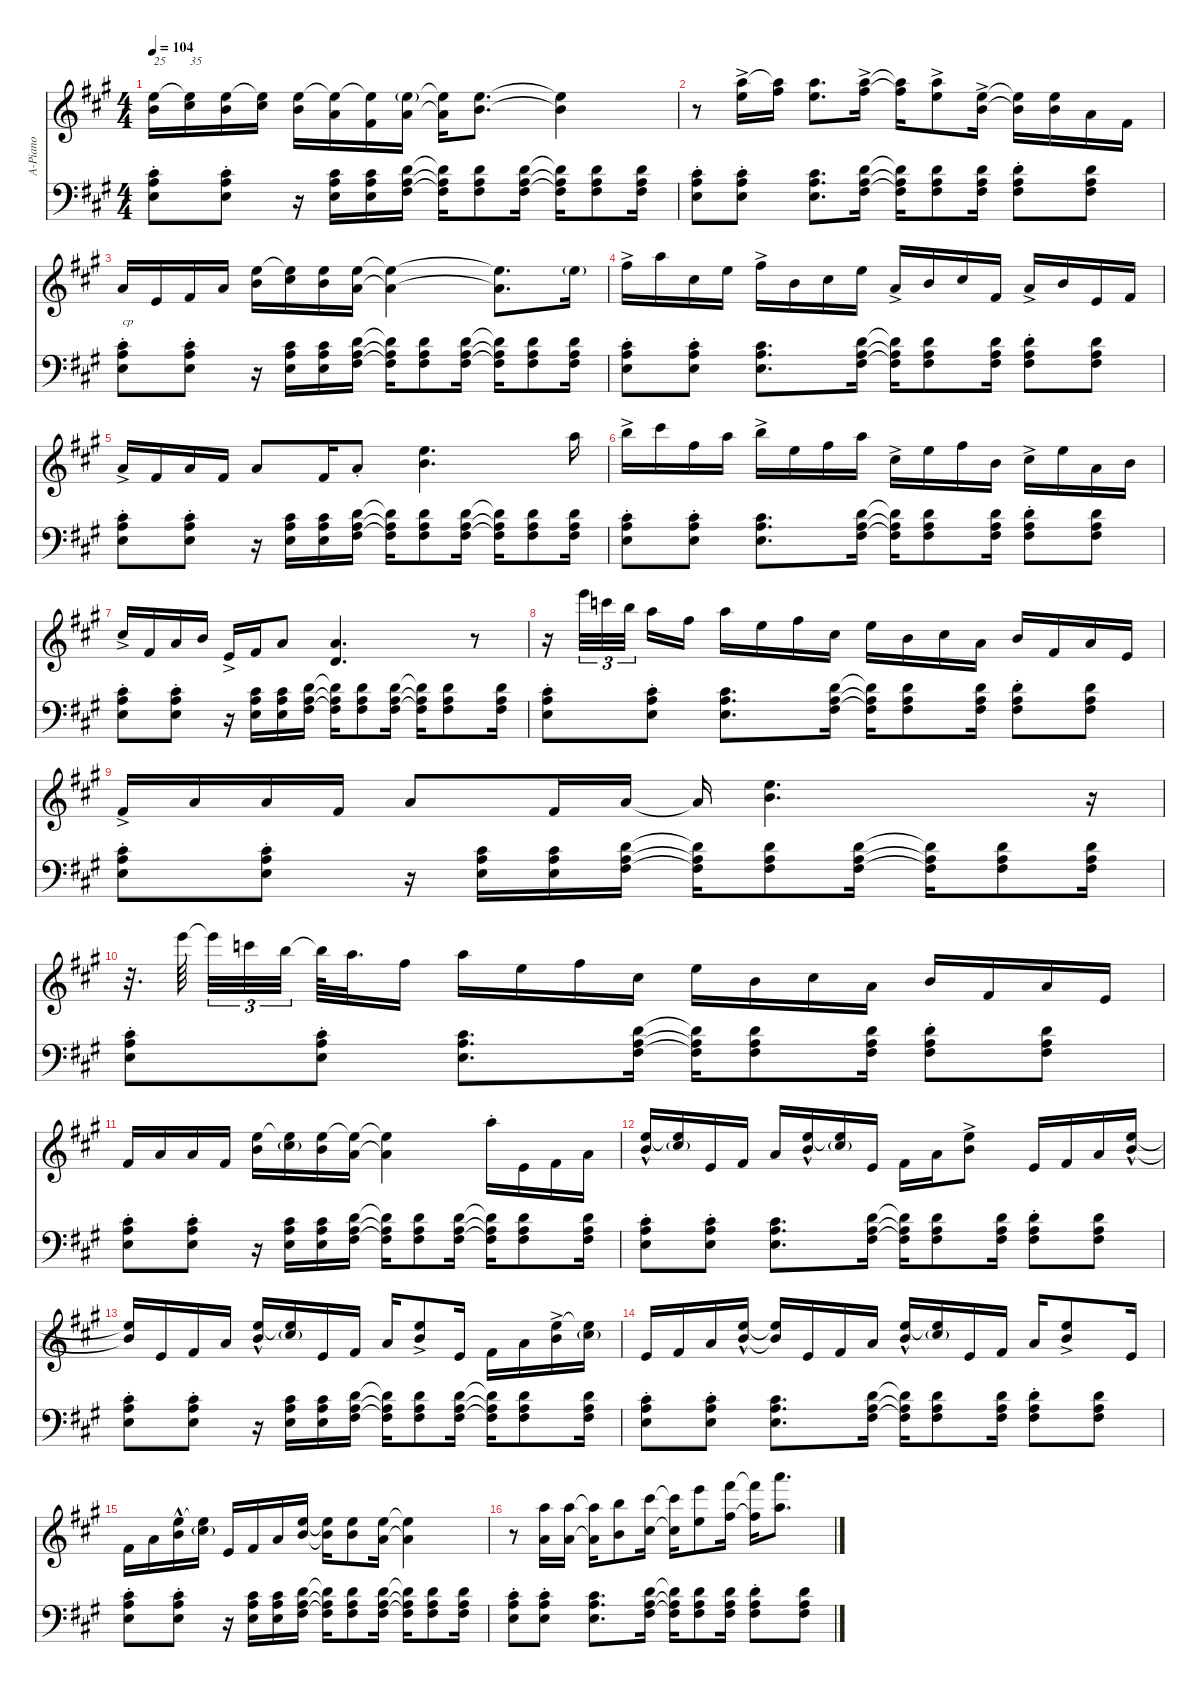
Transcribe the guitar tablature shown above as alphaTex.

\hideDynamics
\bracketExtendMode nobrackets
\otherSystemsTrackNameOrientation horizontal
\track ("Acoustic Piano" "A-Piano") {defaultSystemsLayout 4 instrument acousticgrandpiano}
\staff {score}
\tuning (E4 B3 G3 D3 A2 E2)
\ts (4 4)
\tempo 104
\clef g2
\ks a
(12.2{acc forcenatural} 12.1{acc forcenatural}).16{txt "25" dy f beam Down} (14.2{acc #} 12.1{t acc forcenatural}).16{txt "35" beam Down} (12.1{acc forcenatural} 12.2{acc forcenatural}).16{beam Down} (14.2{acc #} 12.1{t acc forcenatural}).16{beam Down} (12.1{acc forcenatural} 12.2{acc forcenatural}).16{beam Down} (10.2{acc forcenatural} 12.1{t acc forcenatural}).16{beam Down} (12.1{t acc forcenatural} 11.3{acc #}).16{beam Down} (12.1{g acc forcenatural} 10.2{acc forcenatural}).16{beam Down} (12.1{t acc forcenatural} 10.2{t acc forcenatural}).16{beam Down} (12.1{acc forcenatural} 12.2{acc forcenatural}).8{d beam Down} (12.1{t acc forcenatural} 12.2{t acc forcenatural}).4{beam Down} |
r.8{beam Down} (17.1{acc forcenatural} 17.2{ac acc forcenatural}).16{beam Down} (19.2{acc #} 17.1{t acc forcenatural}).16{beam Down} (17.1{acc forcenatural} 17.2{acc forcenatural}).8{d beam Down} (19.2{ac acc #} 17.1{acc forcenatural}).16{beam Down} (19.2{t acc #} 17.1{t acc forcenatural}).16{beam Down} (17.1{acc forcenatural} 17.2{ac acc forcenatural}).8{beam Down} (12.1{acc forcenatural} 12.2{ac acc forcenatural}).16{beam Down} (12.1{t acc forcenatural} 12.2{t acc forcenatural}).16{beam Down} (12.1{acc forcenatural} 12.2{acc forcenatural}).16{beam Down} 10.2{acc forcenatural}.16{beam Down} 7.2{acc #}.16{beam Down} |
5.1{acc forcenatural}.16{beam Up} 5.2{acc forcenatural}.16{beam Up} 7.2{acc #}.16{beam Up} 10.2{acc forcenatural}.16{beam Up} (12.1{acc forcenatural} 12.2{acc forcenatural}).16{beam Down} (14.2{acc #} 12.1{t acc forcenatural}).16{beam Down} (12.1{acc forcenatural} 12.2{acc forcenatural}).16{beam Down} (12.1{acc forcenatural} 10.2{acc forcenatural}).16{beam Down} (12.1{t acc forcenatural} 10.2{t acc forcenatural}).4{beam Down} (12.1{t acc forcenatural} 10.2{t acc forcenatural}).8{d beam Down} 12.1{g acc forcenatural}.16{beam Down} |
14.1{ac acc #}.16{beam Down} 17.1{acc forcenatural}.16{beam Down} 14.2{acc #}.16{beam Down} 12.1{acc forcenatural}.16{beam Down} 14.1{ac acc #}.16{beam Down} 12.2{acc forcenatural}.16{beam Down} 9.1{acc #}.16{beam Down} 12.1{acc forcenatural}.16{beam Down} 10.2{ac acc forcenatural}.16{beam Up} 7.1{acc forcenatural}.16{beam Up} 9.1{acc #}.16{beam Up} 7.2{acc #}.16{beam Up} 5.1{ac acc forcenatural}.16{beam Up} 7.1{acc forcenatural}.16{beam Up} 5.2{acc forcenatural}.16{beam Up} 7.2{acc #}.16{beam Up} |
5.1{ac acc forcenatural}.16{beam Up} 2.1{acc #}.16{beam Up} 5.1{acc forcenatural}.16{beam Up} 2.1{acc #}.16{beam Up} 5.1{acc forcenatural}.8{beam Up} 2.1{acc #}.16{beam Up} 5.1{st acc forcenatural}.8{beam Up} (12.1{acc forcenatural} 12.2{acc forcenatural}).4{d beam Down} 17.1{acc forcenatural}.16{beam Down} |
19.1{ac acc forcenatural}.16{beam Down} 21.1{acc #}.16{beam Down} 14.1{acc #}.16{beam Down} 17.1{acc forcenatural}.16{beam Down} 19.1{ac acc forcenatural}.16{beam Down} 17.2{acc forcenatural}.16{beam Down} 14.1{acc #}.16{beam Down} 17.1{acc forcenatural}.16{beam Down} 14.2{ac acc #}.16{beam Down} 12.1{acc forcenatural}.16{beam Down} 14.1{acc #}.16{beam Down} 12.2{acc forcenatural}.16{beam Down} 9.1{ac acc #}.16{beam Down} 12.1{acc forcenatural}.16{beam Down} 10.2{acc forcenatural}.16{beam Down} 7.1{acc forcenatural}.16{beam Down} |
9.1{ac acc #}.16{beam Up} 7.2{acc #}.16{beam Up} 5.1{acc forcenatural}.16{beam Up} 7.1{acc forcenatural}.16{beam Up} 5.2{ac acc forcenatural}.16{beam Up} 7.2{acc #}.16{beam Up} 5.1{acc forcenatural}.8{beam Up} (5.1{acc forcenatural} 3.2{acc forcenatural}).4{d beam Up} r.8{beam Up} |
r.16{beam Down} 24.1{acc forcenatural}.32{tu (3 2) beam Down} 20.1{acc forcenatural}.32{tu (3 2) beam Down} 19.1{acc forcenatural}.32{tu (3 2) beam Down} 17.1{acc forcenatural}.16{beam Down} 14.1{acc #}.16{beam Down} 17.1{acc forcenatural}.16{beam Down} 12.1{acc forcenatural}.16{beam Down} 14.1{acc #}.16{beam Down} 9.1{acc #}.16{beam Down} 12.1{acc forcenatural}.16{beam Down} 12.2{acc forcenatural}.16{beam Down} 9.1{acc #}.16{beam Down} 5.1{acc forcenatural}.16{beam Down} 7.1{acc forcenatural}.16{beam Up} 7.2{acc #}.16{beam Up} 5.1{acc forcenatural}.16{beam Up} 5.2{acc forcenatural}.16{beam Up} |
7.2{ac acc #}.16{beam Up} 5.1{acc forcenatural}.16{beam Up} 5.1{acc forcenatural}.16{beam Up} 2.1{acc #}.16{beam Up} 5.1{acc forcenatural}.8{beam Up} 7.2{acc #}.16{beam Up} 10.2{acc forcenatural}.16{beam Up} 10.2{t acc forcenatural}.16{beam Up} (12.1{acc forcenatural} 12.2{acc forcenatural}).4{d beam Down} r.16{beam Down} |
r.32{d beam Down} 24.1{acc forcenatural}.64{beam Down} 24.1{t acc forcenatural}.32{tu (3 2) beam Down} 20.1{acc forcenatural}.32{tu (3 2) beam Down} 19.1{acc forcenatural}.32{tu (3 2) beam Down} 19.1{t acc forcenatural}.64{beam Down} 17.1{acc forcenatural}.32{d beam Down} 14.1{acc #}.16{beam Down} 17.1{acc forcenatural}.16{beam Down} 12.1{acc forcenatural}.16{beam Down} 14.1{acc #}.16{beam Down} 9.1{acc #}.16{beam Down} 12.1{acc forcenatural}.16{beam Down} 12.2{acc forcenatural}.16{beam Down} 9.1{acc #}.16{beam Down} 5.1{acc forcenatural}.16{beam Down} 7.1{acc forcenatural}.16{beam Up} 7.2{acc #}.16{beam Up} 5.1{acc forcenatural}.16{beam Up} 5.2{acc forcenatural}.16{beam Up} |
7.2{acc #}.16{beam Up} 10.2{acc forcenatural}.16{beam Up} 10.2{acc forcenatural}.16{beam Up} 11.3{acc #}.16{beam Up} (12.1{acc forcenatural} 12.2{acc forcenatural}).16{beam Down} (14.2{g acc #} 12.1{t acc forcenatural}).16{beam Down} (12.1{acc forcenatural} 12.2{acc forcenatural}).16{beam Down} (12.1{t acc forcenatural} 10.2{acc forcenatural}).16{beam Down} (12.1{t acc forcenatural} 10.2{t acc forcenatural}).4{beam Down} 17.1{st acc forcenatural}.16{dy mp beam Down} 14.4{acc forcenatural}.16{dy f beam Down} 11.3{acc #}.16{beam Down} 10.2{acc forcenatural}.16{beam Down} |
(12.1{acc forcenatural} 12.2{hac acc forcenatural}).16{beam Up} (14.2{g acc #} 12.1{t acc forcenatural}).16{beam Up} 9.3{acc forcenatural}.16{beam Up} 7.2{acc #}.16{beam Up} 10.2{acc forcenatural}.16{beam Up} (12.1{acc forcenatural} 12.2{hac acc forcenatural}).16{beam Up} (14.2{g acc #} 12.1{t acc forcenatural}).16{beam Up} 9.3{acc forcenatural}.16{beam Up} 7.2{acc #}.16{beam Down} 10.2{acc forcenatural}.16{beam Down} (12.1{ac acc forcenatural} 12.2{ac acc forcenatural}).8{beam Down} 9.3{acc forcenatural}.16{beam Up} 7.2{acc #}.16{beam Up} 10.2{acc forcenatural}.16{beam Up} (12.1{acc forcenatural} 12.2{hac acc forcenatural}).16{beam Up} |
(12.1{t acc forcenatural} 12.2{t acc forcenatural}).16{beam Up} 9.3{acc forcenatural}.16{beam Up} 7.2{acc #}.16{beam Up} 10.2{acc forcenatural}.16{beam Up} (12.1{acc forcenatural} 12.2{hac acc forcenatural}).16{beam Up} (14.2{g acc #} 12.1{t acc forcenatural}).16{beam Up} 9.3{acc forcenatural}.16{beam Up} 7.2{acc #}.16{beam Up} 10.2{acc forcenatural}.16{beam Up} (12.1{ac acc forcenatural} 12.2{ac acc forcenatural}).8{beam Up} 9.3{acc forcenatural}.16{beam Up} 7.2{acc #}.16{beam Down} 10.2{acc forcenatural}.16{beam Down} (12.1{acc forcenatural} 12.2{ac acc forcenatural}).16{beam Down} (14.2{g acc #} 12.1{t acc forcenatural}).16{beam Down} |
9.3{acc forcenatural}.16{beam Up} 7.2{acc #}.16{beam Up} 10.2{acc forcenatural}.16{beam Up} (12.1{acc forcenatural} 12.2{hac acc forcenatural}).16{beam Up} (12.2{t acc forcenatural} 12.1{t acc forcenatural}).16{beam Up} 9.3{acc forcenatural}.16{beam Up} 7.2{acc #}.16{beam Up} 10.2{acc forcenatural}.16{beam Up} (12.1{acc forcenatural} 12.2{hac acc forcenatural}).16{beam Up} (14.2{g acc #} 12.1{t acc forcenatural}).16{beam Up} 9.3{acc forcenatural}.16{beam Up} 7.2{acc #}.16{beam Up} 10.2{acc forcenatural}.16{beam Up} (12.1{ac acc forcenatural} 12.2{ac acc forcenatural}).8{beam Up} 9.3{acc forcenatural}.16{beam Up} |
7.2{acc #}.16{beam Down} 10.2{acc forcenatural}.16{beam Down} (12.1{acc forcenatural} 12.2{hac acc forcenatural}).16{beam Down} (14.2{g acc #} 12.1{t acc forcenatural}).16{beam Down} 9.3{acc forcenatural}.16{beam Up} 7.2{acc #}.16{beam Up} 10.2{acc forcenatural}.16{beam Up} (12.1{acc forcenatural} 12.2{acc forcenatural}).16{beam Up} (12.1{t acc forcenatural} 12.2{t acc forcenatural}).16{beam Down} (12.1{acc forcenatural} 12.2{acc forcenatural}).8{beam Down} (12.1{acc forcenatural} 10.2{acc forcenatural}).16{beam Down} (12.1{t acc forcenatural} 10.2{t acc forcenatural}).4{beam Down} |
r.8{beam Down} (17.1{acc forcenatural} 14.3{acc forcenatural}).16{beam Down} (17.1{acc forcenatural} 14.3{acc forcenatural}).16{beam Down} (17.1{t acc forcenatural} 14.3{t acc forcenatural}).16{beam Down} (19.1{acc forcenatural} 16.3{acc forcenatural}).8{beam Down} (21.1{acc #} 18.3{acc #}).16{beam Down} (21.1{t acc #} 18.3{t acc #}).16{beam Down} (24.1{acc forcenatural} 21.3{acc forcenatural}).8{beam Down} (23.3{acc #} 26.1{acc #}).16{beam Down} (23.3{t acc #} 26.1{t acc #}).16{beam Down} (29.1{acc forcenatural} 26.3{acc forcenatural}).8{d beam Down}
\staff {score}
\tuning (E4 B3 G3 D3 A2 E2)
\clef f4
\ottava regular
\simile none
\ks a
(2.2{st acc #} 2.3{st acc forcenatural} 2.4{st acc forcenatural}).8{dy mp beam Down} (2.2{st acc #} 2.3{st acc forcenatural} 2.4{st acc forcenatural}).8{beam Down} r.16{beam Down} (2.2{acc #} 2.3{acc forcenatural} 2.4{acc forcenatural}).16{beam Down} (2.2{acc #} 2.3{acc forcenatural} 2.4{acc forcenatural}).16{beam Down} (3.2{acc forcenatural} 2.3{acc forcenatural} 4.4{acc #}).16{beam Down} (3.2{t acc forcenatural} 2.3{t acc forcenatural} 4.4{t acc #}).16{beam Down} (3.2{acc forcenatural} 2.3{acc forcenatural} 4.4{acc #}).8{beam Down} (3.2{acc forcenatural} 2.3{acc forcenatural} 4.4{acc #}).16{beam Down} (3.2{t acc forcenatural} 2.3{t acc forcenatural} 4.4{t acc #}).16{beam Down} (3.2{acc forcenatural} 2.3{acc forcenatural} 4.4{acc #}).8{beam Down} (3.2{acc forcenatural} 2.3{acc forcenatural} 4.4{acc #}).16{beam Down} |
(2.2{st acc #} 2.3{st acc forcenatural} 2.4{st acc forcenatural}).8{beam Down} (2.2{st acc #} 2.3{st acc forcenatural} 2.4{st acc forcenatural}).8{beam Down} (2.2{acc #} 2.3{acc forcenatural} 2.4{acc forcenatural}).8{d beam Down} (3.2{acc forcenatural} 2.3{acc forcenatural} 4.4{acc #}).16{beam Down} (3.2{t acc forcenatural} 2.3{t acc forcenatural} 4.4{t acc #}).16{beam Down} (3.2{acc forcenatural} 2.3{acc forcenatural} 4.4{acc #}).8{beam Down} (3.2{acc forcenatural} 2.3{acc forcenatural} 4.4{acc #}).16{beam Down} (3.2{st acc forcenatural} 2.3{st acc forcenatural} 4.4{st acc #}).8{beam Down} (3.2{acc forcenatural} 2.3{acc forcenatural} 4.4{acc #}).8{beam Down} |
(2.2{st acc #} 2.3{st acc forcenatural} 2.4{st acc forcenatural}).8{txt "cp" beam Down} (2.2{st acc #} 2.3{st acc forcenatural} 2.4{st acc forcenatural}).8{beam Down} r.16{beam Down} (2.2{acc #} 2.3{acc forcenatural} 2.4{acc forcenatural}).16{beam Down} (2.2{acc #} 2.3{acc forcenatural} 2.4{acc forcenatural}).16{beam Down} (3.2{acc forcenatural} 2.3{acc forcenatural} 4.4{acc #}).16{beam Down} (3.2{t acc forcenatural} 2.3{t acc forcenatural} 4.4{t acc #}).16{beam Down} (3.2{acc forcenatural} 2.3{acc forcenatural} 4.4{acc #}).8{beam Down} (3.2{acc forcenatural} 2.3{acc forcenatural} 4.4{acc #}).16{beam Down} (3.2{t acc forcenatural} 2.3{t acc forcenatural} 4.4{t acc #}).16{beam Down} (3.2{acc forcenatural} 2.3{acc forcenatural} 4.4{acc #}).8{beam Down} (3.2{acc forcenatural} 2.3{acc forcenatural} 4.4{acc #}).16{beam Down} |
(2.2{st acc #} 2.3{st acc forcenatural} 2.4{st acc forcenatural}).8{beam Down} (2.2{st acc #} 2.3{st acc forcenatural} 2.4{st acc forcenatural}).8{beam Down} (2.2{acc #} 2.3{acc forcenatural} 2.4{acc forcenatural}).8{d beam Down} (3.2{acc forcenatural} 2.3{acc forcenatural} 4.4{acc #}).16{beam Down} (3.2{t acc forcenatural} 2.3{t acc forcenatural} 4.4{t acc #}).16{beam Down} (3.2{acc forcenatural} 2.3{acc forcenatural} 4.4{acc #}).8{beam Down} (3.2{acc forcenatural} 2.3{acc forcenatural} 4.4{acc #}).16{beam Down} (3.2{st acc forcenatural} 2.3{st acc forcenatural} 4.4{st acc #}).8{beam Down} (3.2{acc forcenatural} 2.3{acc forcenatural} 4.4{acc #}).8{beam Down} |
(2.2{st acc #} 2.3{st acc forcenatural} 2.4{st acc forcenatural}).8{beam Down} (2.2{st acc #} 2.3{st acc forcenatural} 2.4{st acc forcenatural}).8{beam Down} r.16{beam Down} (2.2{acc #} 2.3{acc forcenatural} 2.4{acc forcenatural}).16{beam Down} (2.2{acc #} 2.3{acc forcenatural} 2.4{acc forcenatural}).16{beam Down} (3.2{acc forcenatural} 2.3{acc forcenatural} 4.4{acc #}).16{beam Down} (3.2{t acc forcenatural} 2.3{t acc forcenatural} 4.4{t acc #}).16{beam Down} (3.2{acc forcenatural} 2.3{acc forcenatural} 4.4{acc #}).8{beam Down} (3.2{acc forcenatural} 2.3{acc forcenatural} 4.4{acc #}).16{beam Down} (3.2{t acc forcenatural} 2.3{t acc forcenatural} 4.4{t acc #}).16{beam Down} (3.2{acc forcenatural} 2.3{acc forcenatural} 4.4{acc #}).8{beam Down} (3.2{acc forcenatural} 2.3{acc forcenatural} 4.4{acc #}).16{beam Down} |
(2.2{st acc #} 2.3{st acc forcenatural} 2.4{st acc forcenatural}).8{beam Down} (2.2{st acc #} 2.3{st acc forcenatural} 2.4{st acc forcenatural}).8{beam Down} (2.2{acc #} 2.3{acc forcenatural} 2.4{acc forcenatural}).8{d beam Down} (3.2{acc forcenatural} 2.3{acc forcenatural} 4.4{acc #}).16{beam Down} (3.2{t acc forcenatural} 2.3{t acc forcenatural} 4.4{t acc #}).16{beam Down} (3.2{acc forcenatural} 2.3{acc forcenatural} 4.4{acc #}).8{beam Down} (3.2{acc forcenatural} 2.3{acc forcenatural} 4.4{acc #}).16{beam Down} (3.2{st acc forcenatural} 2.3{st acc forcenatural} 4.4{st acc #}).8{beam Down} (3.2{acc forcenatural} 2.3{acc forcenatural} 4.4{acc #}).8{beam Down} |
(2.2{st acc #} 2.3{st acc forcenatural} 2.4{st acc forcenatural}).8{beam Down} (2.2{st acc #} 2.3{st acc forcenatural} 2.4{st acc forcenatural}).8{beam Down} r.16{beam Down} (2.2{acc #} 2.3{acc forcenatural} 2.4{acc forcenatural}).16{beam Down} (2.2{acc #} 2.3{acc forcenatural} 2.4{acc forcenatural}).16{beam Down} (3.2{acc forcenatural} 2.3{acc forcenatural} 4.4{acc #}).16{beam Down} (3.2{t acc forcenatural} 2.3{t acc forcenatural} 4.4{t acc #}).16{beam Down} (3.2{acc forcenatural} 2.3{acc forcenatural} 4.4{acc #}).8{beam Down} (3.2{acc forcenatural} 2.3{acc forcenatural} 4.4{acc #}).16{beam Down} (3.2{t acc forcenatural} 2.3{t acc forcenatural} 4.4{t acc #}).16{beam Down} (3.2{acc forcenatural} 2.3{acc forcenatural} 4.4{acc #}).8{beam Down} (3.2{acc forcenatural} 2.3{acc forcenatural} 4.4{acc #}).16{beam Down} |
(2.2{st acc #} 2.3{st acc forcenatural} 2.4{st acc forcenatural}).8{beam Down} (2.2{st acc #} 2.3{st acc forcenatural} 2.4{st acc forcenatural}).8{beam Down} (2.2{acc #} 2.3{acc forcenatural} 2.4{acc forcenatural}).8{d beam Down} (3.2{acc forcenatural} 2.3{acc forcenatural} 4.4{acc #}).16{beam Down} (3.2{t acc forcenatural} 2.3{t acc forcenatural} 4.4{t acc #}).16{beam Down} (3.2{acc forcenatural} 2.3{acc forcenatural} 4.4{acc #}).8{beam Down} (3.2{acc forcenatural} 2.3{acc forcenatural} 4.4{acc #}).16{beam Down} (3.2{st acc forcenatural} 2.3{st acc forcenatural} 4.4{st acc #}).8{beam Down} (3.2{acc forcenatural} 2.3{acc forcenatural} 4.4{acc #}).8{beam Down} |
(2.2{st acc #} 2.3{st acc forcenatural} 2.4{st acc forcenatural}).8{beam Down} (2.2{st acc #} 2.3{st acc forcenatural} 2.4{st acc forcenatural}).8{beam Down} r.16{beam Down} (2.2{acc #} 2.3{acc forcenatural} 2.4{acc forcenatural}).16{beam Down} (2.2{acc #} 2.3{acc forcenatural} 2.4{acc forcenatural}).16{beam Down} (3.2{acc forcenatural} 2.3{acc forcenatural} 4.4{acc #}).16{beam Down} (3.2{t acc forcenatural} 2.3{t acc forcenatural} 4.4{t acc #}).16{beam Down} (3.2{acc forcenatural} 2.3{acc forcenatural} 4.4{acc #}).8{beam Down} (3.2{acc forcenatural} 2.3{acc forcenatural} 4.4{acc #}).16{beam Down} (3.2{t acc forcenatural} 2.3{t acc forcenatural} 4.4{t acc #}).16{beam Down} (3.2{acc forcenatural} 2.3{acc forcenatural} 4.4{acc #}).8{beam Down} (3.2{acc forcenatural} 2.3{acc forcenatural} 4.4{acc #}).16{beam Down} |
(2.2{st acc #} 2.3{st acc forcenatural} 2.4{st acc forcenatural}).8{beam Down} (2.2{st acc #} 2.3{st acc forcenatural} 2.4{st acc forcenatural}).8{beam Down} (2.2{acc #} 2.3{acc forcenatural} 2.4{acc forcenatural}).8{d beam Down} (3.2{acc forcenatural} 2.3{acc forcenatural} 4.4{acc #}).16{beam Down} (3.2{t acc forcenatural} 2.3{t acc forcenatural} 4.4{t acc #}).16{beam Down} (3.2{acc forcenatural} 2.3{acc forcenatural} 4.4{acc #}).8{beam Down} (3.2{acc forcenatural} 2.3{acc forcenatural} 4.4{acc #}).16{beam Down} (3.2{st acc forcenatural} 2.3{st acc forcenatural} 4.4{st acc #}).8{beam Down} (3.2{acc forcenatural} 2.3{acc forcenatural} 4.4{acc #}).8{beam Down} |
(2.2{st acc #} 2.3{st acc forcenatural} 2.4{st acc forcenatural}).8{beam Down} (2.2{st acc #} 2.3{st acc forcenatural} 2.4{st acc forcenatural}).8{beam Down} r.16{beam Down} (2.2{acc #} 2.3{acc forcenatural} 2.4{acc forcenatural}).16{beam Down} (2.2{acc #} 2.3{acc forcenatural} 2.4{acc forcenatural}).16{beam Down} (3.2{acc forcenatural} 2.3{acc forcenatural} 4.4{acc #}).16{beam Down} (3.2{t acc forcenatural} 2.3{t acc forcenatural} 4.4{t acc #}).16{beam Down} (3.2{acc forcenatural} 2.3{acc forcenatural} 4.4{acc #}).8{beam Down} (3.2{acc forcenatural} 2.3{acc forcenatural} 4.4{acc #}).16{beam Down} (3.2{t acc forcenatural} 2.3{t acc forcenatural} 4.4{t acc #}).16{beam Down} (3.2{acc forcenatural} 2.3{acc forcenatural} 4.4{acc #}).8{beam Down} (3.2{acc forcenatural} 2.3{acc forcenatural} 4.4{acc #}).16{beam Down} |
(2.2{st acc #} 2.3{st acc forcenatural} 2.4{st acc forcenatural}).8{beam Down} (2.2{st acc #} 2.3{st acc forcenatural} 2.4{st acc forcenatural}).8{beam Down} (2.2{acc #} 2.3{acc forcenatural} 2.4{acc forcenatural}).8{d beam Down} (3.2{acc forcenatural} 2.3{acc forcenatural} 4.4{acc #}).16{beam Down} (3.2{t acc forcenatural} 2.3{t acc forcenatural} 4.4{t acc #}).16{beam Down} (3.2{acc forcenatural} 2.3{acc forcenatural} 4.4{acc #}).8{beam Down} (3.2{acc forcenatural} 2.3{acc forcenatural} 4.4{acc #}).16{beam Down} (3.2{st acc forcenatural} 2.3{st acc forcenatural} 4.4{st acc #}).8{beam Down} (3.2{acc forcenatural} 2.3{acc forcenatural} 4.4{acc #}).8{beam Down} |
(2.2{st acc #} 2.3{st acc forcenatural} 2.4{st acc forcenatural}).8{beam Down} (2.2{st acc #} 2.3{st acc forcenatural} 2.4{st acc forcenatural}).8{beam Down} r.16{beam Down} (2.2{acc #} 2.3{acc forcenatural} 2.4{acc forcenatural}).16{beam Down} (2.2{acc #} 2.3{acc forcenatural} 2.4{acc forcenatural}).16{beam Down} (3.2{acc forcenatural} 2.3{acc forcenatural} 4.4{acc #}).16{beam Down} (3.2{t acc forcenatural} 2.3{t acc forcenatural} 4.4{t acc #}).16{beam Down} (3.2{acc forcenatural} 2.3{acc forcenatural} 4.4{acc #}).8{beam Down} (3.2{acc forcenatural} 2.3{acc forcenatural} 4.4{acc #}).16{beam Down} (3.2{t acc forcenatural} 2.3{t acc forcenatural} 4.4{t acc #}).16{beam Down} (3.2{acc forcenatural} 2.3{acc forcenatural} 4.4{acc #}).8{beam Down} (3.2{acc forcenatural} 2.3{acc forcenatural} 4.4{acc #}).16{beam Down} |
(2.2{st acc #} 2.3{st acc forcenatural} 2.4{st acc forcenatural}).8{beam Down} (2.2{st acc #} 2.3{st acc forcenatural} 2.4{st acc forcenatural}).8{beam Down} (2.2{acc #} 2.3{acc forcenatural} 2.4{acc forcenatural}).8{d beam Down} (3.2{acc forcenatural} 2.3{acc forcenatural} 4.4{acc #}).16{beam Down} (3.2{t acc forcenatural} 2.3{t acc forcenatural} 4.4{t acc #}).16{beam Down} (3.2{acc forcenatural} 2.3{acc forcenatural} 4.4{acc #}).8{beam Down} (3.2{acc forcenatural} 2.3{acc forcenatural} 4.4{acc #}).16{beam Down} (3.2{st acc forcenatural} 2.3{st acc forcenatural} 4.4{st acc #}).8{beam Down} (3.2{acc forcenatural} 2.3{acc forcenatural} 4.4{acc #}).8{beam Down} |
(2.2{st acc #} 2.3{st acc forcenatural} 2.4{st acc forcenatural}).8{beam Down} (2.2{st acc #} 2.3{st acc forcenatural} 2.4{st acc forcenatural}).8{beam Down} r.16{beam Down} (2.2{acc #} 2.3{acc forcenatural} 2.4{acc forcenatural}).16{beam Down} (2.2{acc #} 2.3{acc forcenatural} 2.4{acc forcenatural}).16{beam Down} (3.2{acc forcenatural} 2.3{acc forcenatural} 4.4{acc #}).16{beam Down} (3.2{t acc forcenatural} 2.3{t acc forcenatural} 4.4{t acc #}).16{beam Down} (3.2{acc forcenatural} 2.3{acc forcenatural} 4.4{acc #}).8{beam Down} (3.2{acc forcenatural} 2.3{acc forcenatural} 4.4{acc #}).16{beam Down} (3.2{t acc forcenatural} 2.3{t acc forcenatural} 4.4{t acc #}).16{beam Down} (3.2{acc forcenatural} 2.3{acc forcenatural} 4.4{acc #}).8{beam Down} (3.2{acc forcenatural} 2.3{acc forcenatural} 4.4{acc #}).16{beam Down} |
(2.2{st acc #} 2.3{st acc forcenatural} 2.4{st acc forcenatural}).8{beam Down} (2.2{st acc #} 2.3{st acc forcenatural} 2.4{st acc forcenatural}).8{beam Down} (2.2{acc #} 2.3{acc forcenatural} 2.4{acc forcenatural}).8{d beam Down} (3.2{acc forcenatural} 2.3{acc forcenatural} 4.4{acc #}).16{beam Down} (3.2{t acc forcenatural} 2.3{t acc forcenatural} 4.4{t acc #}).16{beam Down} (3.2{acc forcenatural} 2.3{acc forcenatural} 4.4{acc #}).8{beam Down} (3.2{acc forcenatural} 2.3{acc forcenatural} 4.4{acc #}).16{beam Down} (3.2{st acc forcenatural} 2.3{st acc forcenatural} 4.4{st acc #}).8{beam Down} (3.2{acc forcenatural} 2.3{acc forcenatural} 4.4{acc #}).8{beam Down}
